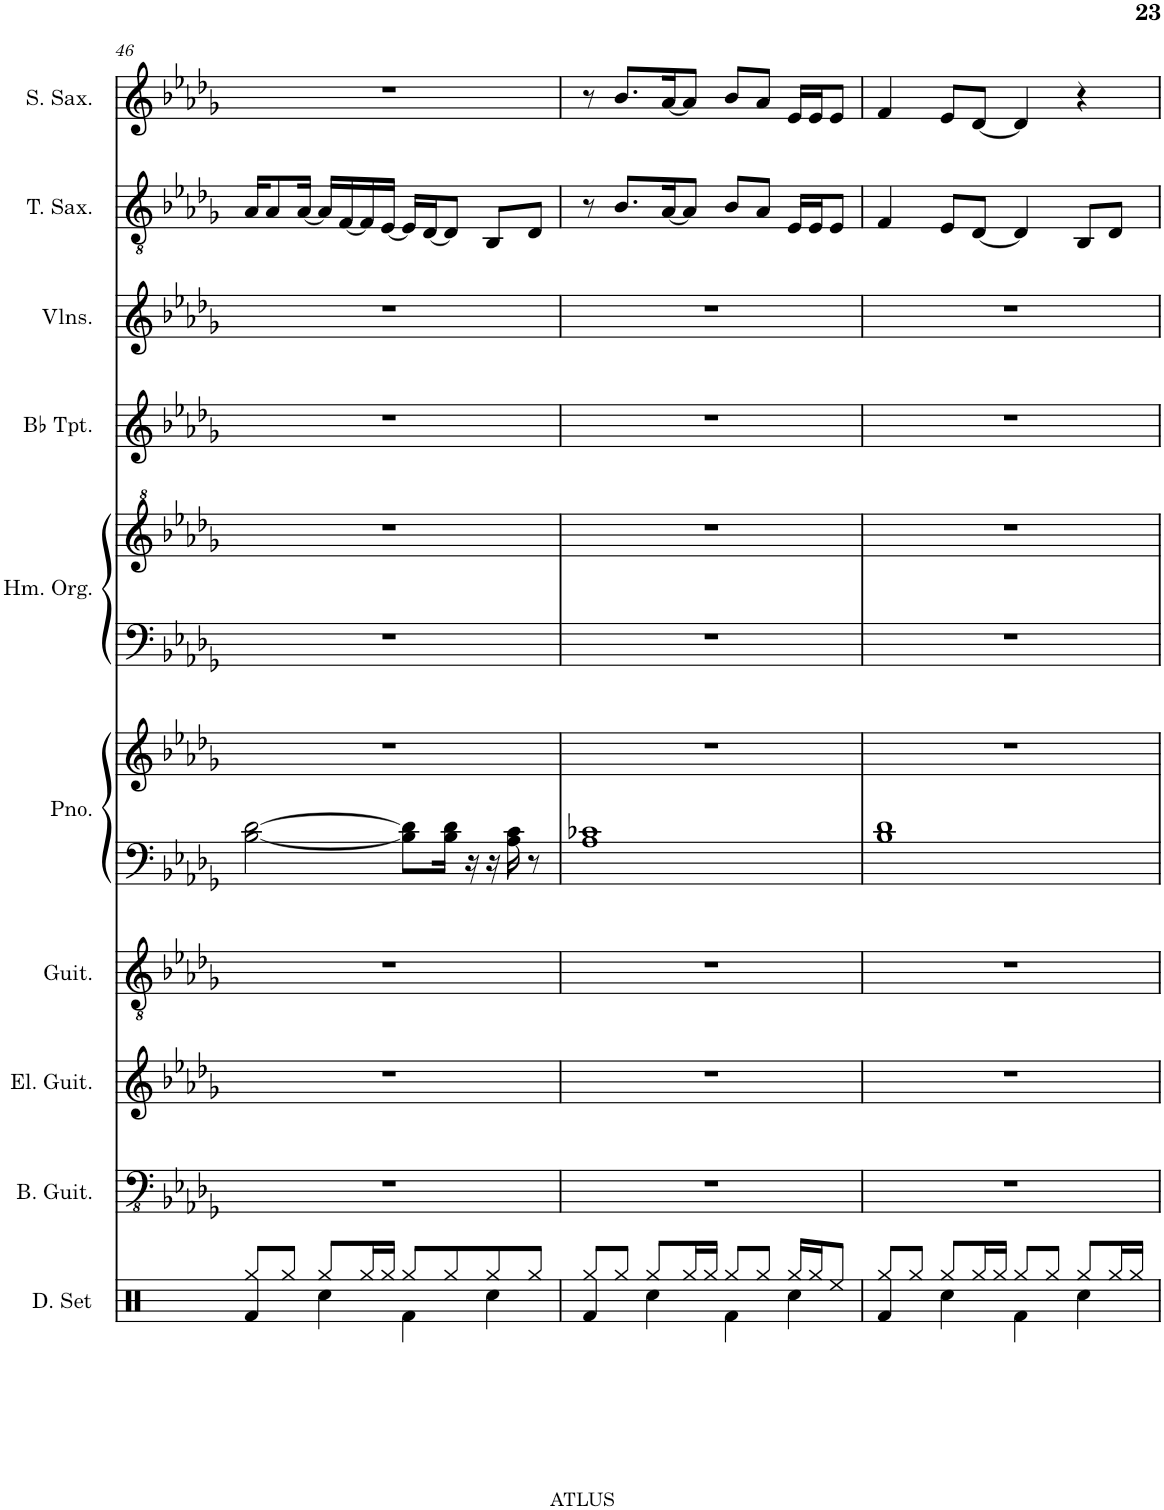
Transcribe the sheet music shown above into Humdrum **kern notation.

**kern	**kern	**kern	**kern	**kern	**kern	**kern	**kern	**kern	**kern	**kern	**kern
*part10	*part9	*part8	*part7	*part6	*part6	*part5	*part5	*part4	*part3	*part2	*part1
*staff12	*staff11	*staff10	*staff9	*staff8	*staff7	*staff6	*staff5	*staff4	*staff3	*staff2	*staff1
*I"Drumset	*I"Bass Guitar	*I"Electric Guitar	*I"Acoustic Guitar	*I"Piano	*	*I"Hammond Organ	*	*I"Bb Trumpet	*I"Violins	*I"Tenor Saxophone	*I"Soprano Saxophone
*I'D. Set	*I'B. Guit.	*I'El. Guit.	*I'Guit.	*I'Pno.	*	*I'Hm. Org.	*	*I'Bb Tpt.	*I'Vlns.	*I'T. Sax.	*I'S. Sax.
!!LO:PB:g=z
*clefX	*clefFv4	*clefG2	*clefGv2	*clefF4	*clefG2	*clefF4	*clefG^2	*clefG2	*clefG2	*clefGv2	*clefG2
*	*	*	*	*	*	*	*	*Trd1c2	*	*Trd8c14	*Trd1c2
*k[]	*k[b-e-a-d-g-]	*k[b-e-a-d-g-]	*k[b-e-a-d-g-]	*k[b-e-a-d-g-]	*k[b-e-a-d-g-]	*k[b-e-a-d-g-]	*k[b-e-a-d-g-]	*k[b-e-a-d-g-]	*k[b-e-a-d-g-]	*k[b-e-a-d-g-]	*k[b-e-a-d-g-]
*M4/4	*M4/4	*M4/4	*M4/4	*M4/4	*M4/4	*M4/4	*M4/4	*M4/4	*M4/4	*M4/4	*M4/4
=46	=46	=46	=46	=46	=46	=46	=46	=46	=46	=46	=46
*^	*	*	*	*	*	*	*	*	*	*	*
4Rf/	8Rgg/L	1r	1r	1r	[2B-\ [2d-\	1r	1r	1r	1r	1r	16A-/KL	1r
.	.	.	.	.	.	.	.	.	.	.	8A-/	.
.	8Rgg/J	.	.	.	.	.	.	.	.	.	.	.
.	.	.	.	.	.	.	.	.	.	.	[16A-/Jk	.
8Rgg/L	4Rcc\	.	.	.	.	.	.	.	.	.	16A-/LL]	.
.	.	.	.	.	.	.	.	.	.	.	[16F/	.
16Rgg/L	.	.	.	.	.	.	.	.	.	.	16F/]	.
16Rgg/JJ	.	.	.	.	.	.	.	.	.	.	[16E-/JJ	.
8Rgg/L	4Rf\	.	.	.	8B-\] 8d-\]L	.	.	.	.	.	16E-/LL]	.
.	.	.	.	.	.	.	.	.	.	.	[16D-/J	.
8Rgg/	.	.	.	.	16B-\ 16d-\Jk	.	.	.	.	.	8D-/J]	.
.	.	.	.	.	16r	.	.	.	.	.	.	.
8Rgg/	4Rcc\	.	.	.	16r	.	.	.	.	.	8BB-/L	.
.	.	.	.	.	16A-\ 16c\	.	.	.	.	.	.	.
8Rgg/J	.	.	.	.	8r	.	.	.	.	.	8D-/J	.
=47	=47	=47	=47	=47	=47	=47	=47	=47	=47	=47	=47	=47
4Rf/	8Rgg/L	1r	1r	1r	1A- 1c-X	1r	1r	1r	1r	1r	8r	8r
.	8Rgg/J	.	.	.	.	.	.	.	.	.	8.B-/L	8.b-/L
8Rgg/L	4Rcc\	.	.	.	.	.	.	.	.	.	.	.
.	.	.	.	.	.	.	.	.	.	.	[16A-/K	[16a-/K
16Rgg/L	.	.	.	.	.	.	.	.	.	.	8A-/J]	8a-/J]
16Rgg/JJ	.	.	.	.	.	.	.	.	.	.	.	.
8Rgg/L	4Rf\	.	.	.	.	.	.	.	.	.	8B-/L	8b-/L
8Rgg/J	.	.	.	.	.	.	.	.	.	.	8A-/J	8a-/J
16Rgg/LL	4Rcc\	.	.	.	.	.	.	.	.	.	16E-/LL	16e-/LL
16Rgg/J	.	.	.	.	.	.	.	.	.	.	16E-/J	16e-/J
8Ree/J	.	.	.	.	.	.	.	.	.	.	8E-/J	8e-/J
=48	=48	=48	=48	=48	=48	=48	=48	=48	=48	=48	=48	=48
4Rf/	8Rgg/L	1r	1r	1r	1B- 1d-	1r	1r	1r	1r	1r	4F/	4f/
.	8Rgg/J	.	.	.	.	.	.	.	.	.	.	.
8Rgg/L	4Rcc\	.	.	.	.	.	.	.	.	.	8E-/L	8e-/L
16Rgg/L	.	.	.	.	.	.	.	.	.	.	[8D-/J	[8d-/J
16Rgg/JJ	.	.	.	.	.	.	.	.	.	.	.	.
8Rgg/L	4Rf\	.	.	.	.	.	.	.	.	.	4D-/]	4d-/]
8Rgg/J	.	.	.	.	.	.	.	.	.	.	.	.
8Rgg/L	4Rcc\	.	.	.	.	.	.	.	.	.	8BB-/L	4r
16Rgg/L	.	.	.	.	.	.	.	.	.	.	8D-/J	.
16Rgg/JJ	.	.	.	.	.	.	.	.	.	.	.	.
*v	*v	*	*	*	*	*	*	*	*	*	*	*
=	=	=	=	=	=	=	=	=	=	=	=
*-	*-	*-	*-	*-	*-	*-	*-	*-	*-	*-	*-
